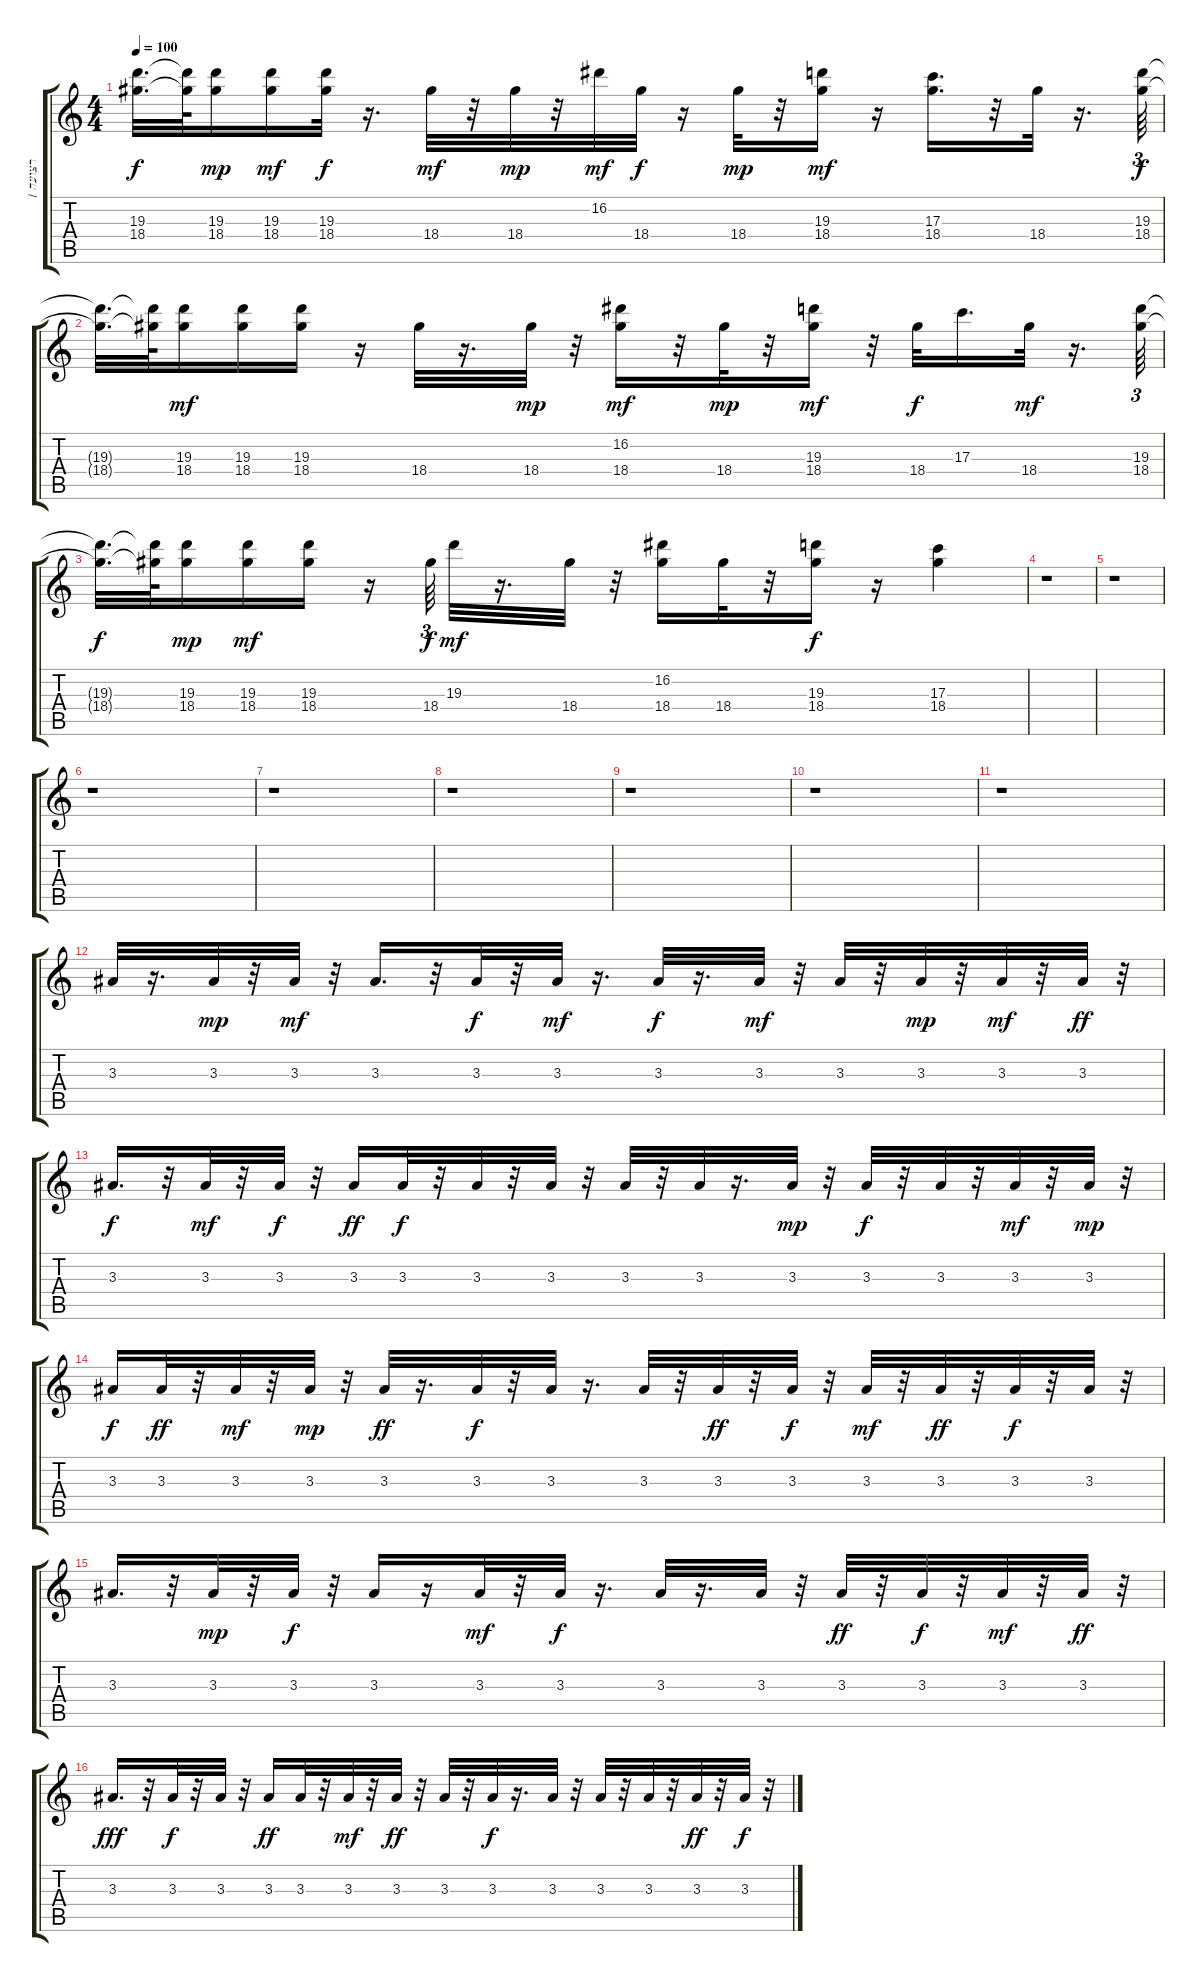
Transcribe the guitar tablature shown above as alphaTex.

\track ("רצועה 1" "רצועה 1") {instrument overdrivenguitar}
\staff {score tabs}
\tuning (E4 B3 G3 D3 A2 E2) {hide}
\ts (4 4)
\tempo 100
\clef g2
\ks c
(19.3{t} 18.4{t}).32{d dy f} (19.3{t} 18.4{t}).64 (19.3 18.4).16{dy mp} (19.3 18.4).16{dy mf} (19.3 18.4).32{dy f} r.16{d} 18.4.32{dy mf} r.32 18.4.32{dy mp} r.32 16.2.32{dy mf} 18.4.32{dy f} r.16 18.4.32{dy mp} r.32 (19.3 18.4).16{dy mf} r.16 (17.3 18.4).16{d} r.32 18.4.32 r.16{d} (19.3 18.4).64{tu (3 2) dy f} |
(19.3{t} 18.4{t}).32{d} (19.3{t} 18.4{t}).64 (19.3 18.4).16{dy mf} (19.3 18.4).16 (19.3 18.4).16 r.16 18.4.32 r.16{d} 18.4.32{dy mp} r.32 (16.2 18.4).16{dy mf} r.32 18.4.32{dy mp} r.32 (19.3 18.4).16{dy mf} r.32 18.4.32{dy f} 17.3.16{d} 18.4.32{dy mf} r.16{d} (19.3 18.4).64{tu (3 2)} |
(19.3{t} 18.4{t}).32{d dy f} (19.3{t} 18.4{t}).64 (19.3 18.4).16{dy mp} (19.3 18.4).16{dy mf} (19.3 18.4).16 r.16 18.4.64{tu (3 2) dy f} 19.3.32{dy mf} r.16{d} 18.4.32 r.32 (16.2 18.4).16 18.4.32 r.32 (19.3 18.4).16{dy f} r.16 (17.3 18.4).4 |
r.1 |
r.1 |
r.1 |
r.1 |
r.1 |
r.1 |
r.1 |
r.1 |
3.3.32 r.16{d} 3.3.32{dy mp} r.32 3.3.32{dy mf} r.32 3.3.16{d} r.32 3.3.32{dy f} r.32 3.3.32{dy mf} r.16{d} 3.3.32{dy f} r.16{d} 3.3.32{dy mf} r.32 3.3.32 r.32 3.3.32{dy mp} r.32 3.3.32{dy mf} r.32 3.3.32{dy ff} r.32 |
3.3.16{d dy f} r.32 3.3.32{dy mf} r.32 3.3.32{dy f} r.32 3.3.16{dy ff} 3.3.32{dy f} r.32 3.3.32 r.32 3.3.32 r.32 3.3.32 r.32 3.3.32 r.16{d} 3.3.32{dy mp} r.32 3.3.32{dy f} r.32 3.3.32 r.32 3.3.32{dy mf} r.32 3.3.32{dy mp} r.32 |
3.3.16{dy f} 3.3.32{dy ff} r.32 3.3.32{dy mf} r.32 3.3.32{dy mp} r.32 3.3.32{dy ff} r.16{d} 3.3.32{dy f} r.32 3.3.32 r.16{d} 3.3.32 r.32 3.3.32{dy ff} r.32 3.3.32{dy f} r.32 3.3.32{dy mf} r.32 3.3.32{dy ff} r.32 3.3.32{dy f} r.32 3.3.32 r.32 |
3.3.16{d} r.32 3.3.32{dy mp} r.32 3.3.32{dy f} r.32 3.3.16 r.16 3.3.32{dy mf} r.32 3.3.32{dy f} r.16{d} 3.3.32 r.16{d} 3.3.32 r.32 3.3.32{dy ff} r.32 3.3.32{dy f} r.32 3.3.32{dy mf} r.32 3.3.32{dy ff} r.32 |
3.3.16{d dy fff} r.32 3.3.32{dy f} r.32 3.3.32 r.32 3.3.16{dy ff} 3.3.32 r.32 3.3.32{dy mf} r.32 3.3.32{dy ff} r.32 3.3.32 r.32 3.3.32{dy f} r.16{d} 3.3.32 r.32 3.3.32 r.32 3.3.32 r.32 3.3.32{dy ff} r.32 3.3.32{dy f} r.32
